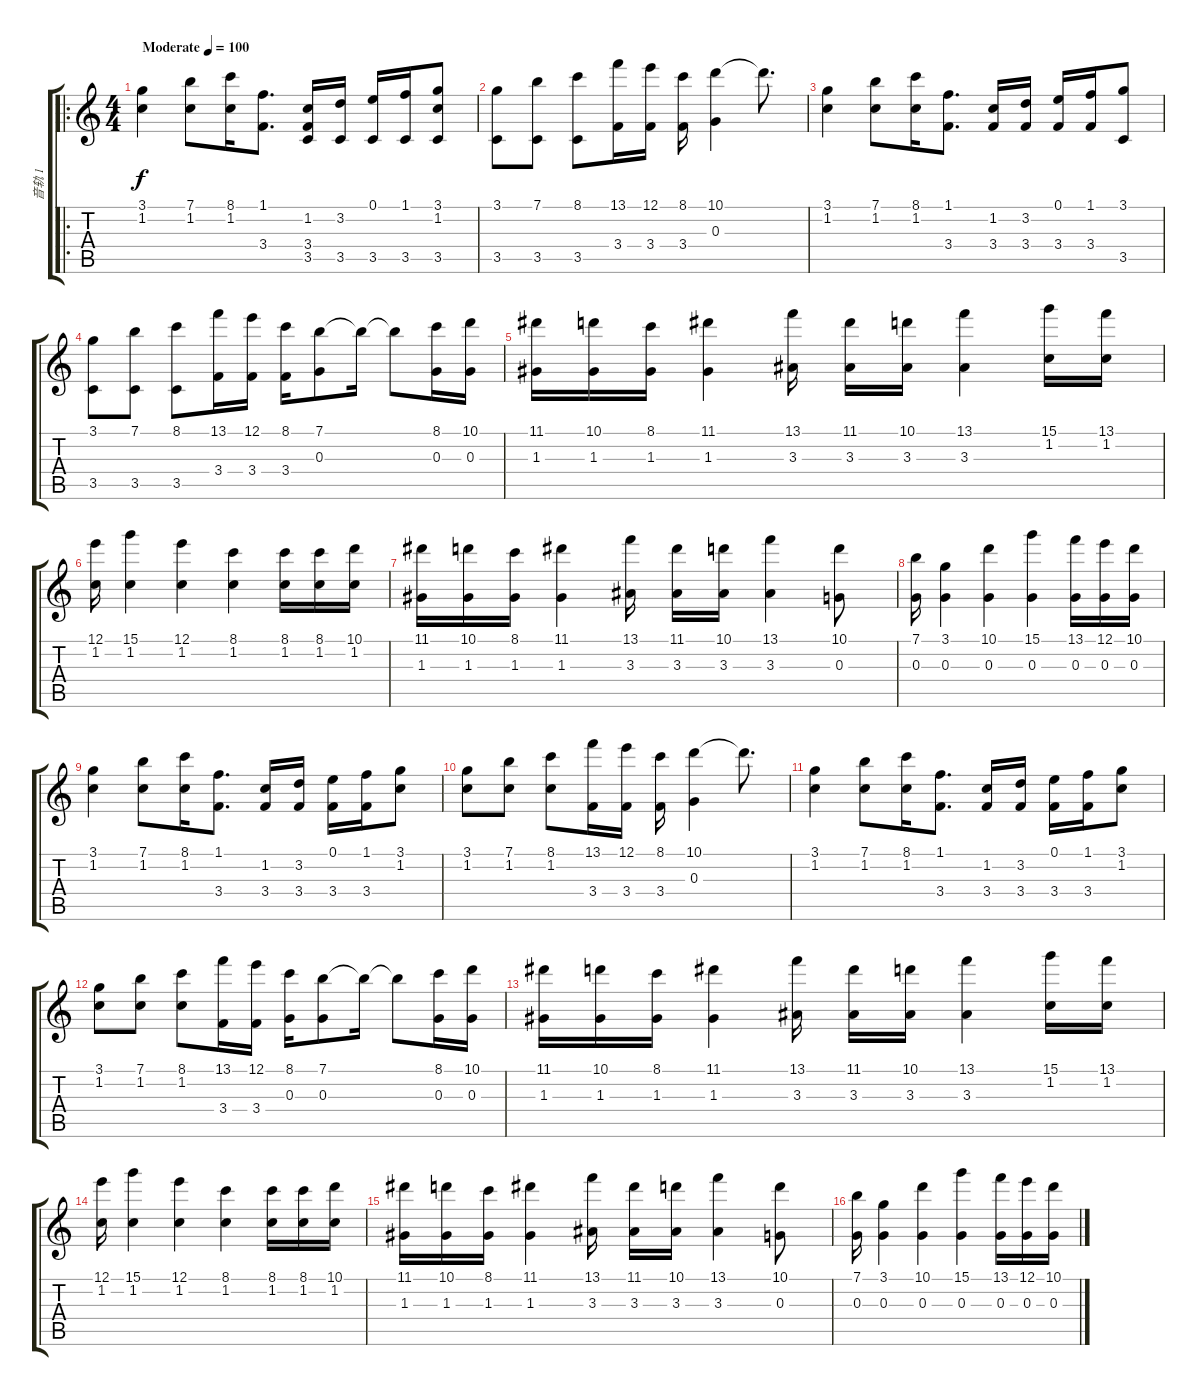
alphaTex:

\track ("音轨 1" "音轨 1") {instrument overdrivenguitar}
\staff {score tabs}
\tuning (E4 B3 G3 D3 A2 E2) {hide}
\ro
\ts (4 4)
\tempo (100 "Moderate")
\clef g2
\ks c
(3.1 1.2).4{dy f instrument overdrivenguitar} (7.1 1.2).8 (8.1 1.2).16 (1.1 3.4).8{d} (1.2 3.4 3.5).16 (3.2 3.5).16 (0.1 3.5).16 (1.1 3.5).16 (3.1 1.2 3.5).8 |
(3.1 3.5).8 (7.1 3.5).8 (8.1 3.5).8 (13.1 3.4).16 (12.1 3.4).16 (8.1 3.4).16 (10.1 0.3).4 10.1{t}.8{d} |
(3.1 1.2).4 (7.1 1.2).8 (8.1 1.2).16 (1.1 3.4).8{d} (1.2 3.4).16 (3.2 3.4).16 (0.1 3.4).16 (1.1 3.4).16 (3.1 3.5).8 |
(3.1 3.5).8 (7.1 3.5).8 (8.1 3.5).8 (13.1 3.4).16 (12.1 3.4).16 (8.1 3.4).16 (7.1 0.3).8 7.1{t}.16 7.1{t}.8 (8.1 0.3).16 (10.1 0.3).16 |
(11.1 1.3).16 (10.1 1.3).16 (8.1 1.3).16 (11.1 1.3).4 (13.1 3.3).16 (11.1 3.3).16 (10.1 3.3).16 (13.1 3.3).4 (15.1 1.2).16 (13.1 1.2).16 |
(12.1 1.2).16 (15.1 1.2).4 (12.1 1.2).4 (8.1 1.2).4 (8.1 1.2).16 (8.1 1.2).16 (10.1 1.2).16 |
(11.1 1.3).16 (10.1 1.3).16 (8.1 1.3).16 (11.1 1.3).4 (13.1 3.3).16 (11.1 3.3).16 (10.1 3.3).16 (13.1 3.3).4 (10.1 0.3).8 |
(7.1 0.3).16 (3.1 0.3).4 (10.1 0.3).4 (15.1 0.3).4 (13.1 0.3).16 (12.1 0.3).16 (10.1 0.3).16 |
(3.1 1.2).4 (7.1 1.2).8 (8.1 1.2).16 (1.1 3.4).8{d} (1.2 3.4).16 (3.2 3.4).16 (0.1 3.4).16 (1.1 3.4).16 (3.1 1.2).8 |
(3.1 1.2).8 (7.1 1.2).8 (8.1 1.2).8 (13.1 3.4).16 (12.1 3.4).16 (8.1 3.4).16 (10.1 0.3).4 10.1{t}.8{d} |
(3.1 1.2).4 (7.1 1.2).8 (8.1 1.2).16 (1.1 3.4).8{d} (1.2 3.4).16 (3.2 3.4).16 (0.1 3.4).16 (1.1 3.4).16 (3.1 1.2).8 |
(3.1 1.2).8 (7.1 1.2).8 (8.1 1.2).8 (13.1 3.4).16 (12.1 3.4).16 (8.1 0.3).16 (7.1 0.3).8 7.1{t}.16 7.1{t}.8 (8.1 0.3).16 (10.1 0.3).16 |
(11.1 1.3).16 (10.1 1.3).16 (8.1 1.3).16 (11.1 1.3).4 (13.1 3.3).16 (11.1 3.3).16 (10.1 3.3).16 (13.1 3.3).4 (15.1 1.2).16 (13.1 1.2).16 |
(12.1 1.2).16 (15.1 1.2).4 (12.1 1.2).4 (8.1 1.2).4 (8.1 1.2).16 (8.1 1.2).16 (10.1 1.2).16 |
(11.1 1.3).16 (10.1 1.3).16 (8.1 1.3).16 (11.1 1.3).4 (13.1 3.3).16 (11.1 3.3).16 (10.1 3.3).16 (13.1 3.3).4 (10.1 0.3).8 |
(7.1 0.3).16 (3.1 0.3).4 (10.1 0.3).4 (15.1 0.3).4 (13.1 0.3).16 (12.1 0.3).16 (10.1 0.3).16
